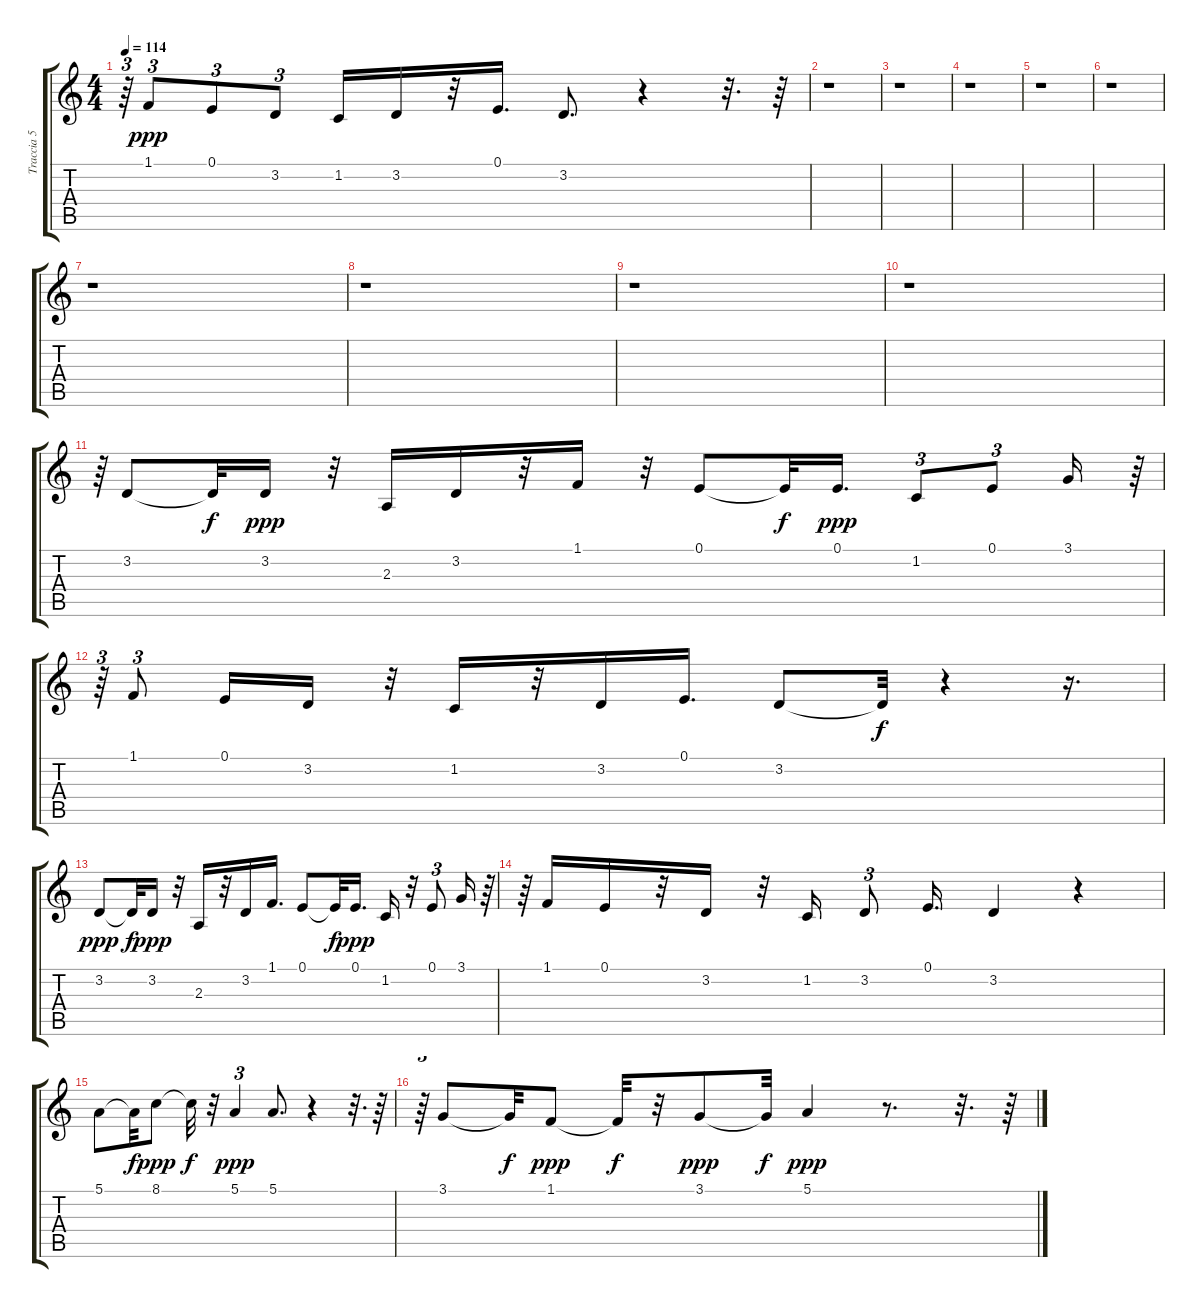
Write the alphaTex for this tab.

\track ("Traccia 5" "Traccia 5") {instrument voiceoohs}
\staff {score tabs}
\tuning (E4 B3 G3 D3 A2 E2) {hide}
\ts (4 4)
\tempo 114
\clef g2
\ks c
r.64{tu (3 2) dy ppp} 1.1.8{tu (3 2)} 0.1.8{tu (3 2)} 3.2.8{tu (3 2)} 1.2.16 3.2.16 r.32 0.1.16{d} 3.2.8{d} r.4 r.32{d} r.64 |
r.1 |
r.1 |
r.1 |
r.1 |
r.1 |
r.1 |
r.1 |
r.1 |
r.1 |
r.64{tu (3 2)} 3.2.8 3.2{t}.32{dy f} 3.2.16{dy ppp} r.32 2.3.16 3.2.16 r.32 1.1.16 r.32 0.1.8 0.1{t}.32{dy f} 0.1.16{d dy ppp} 1.2.8{tu (3 2)} 0.1.8{tu (3 2)} 3.1.16 r.64{tu (3 2)} |
r.64{tu (3 2)} 1.1.8{tu (3 2)} 0.1.16 3.2.16 r.32 1.2.16 r.32 3.2.16 0.1.16{d} 3.2.8 3.2{t}.32{dy f} r.4 r.16{d} |
3.2.8{dy ppp} 3.2{t}.32{dy f} 3.2.16{dy ppp} r.32 2.3.16 r.32 3.2.16 1.1.16{d} 0.1.8 0.1{t}.32{dy f} 0.1.16{d dy ppp} 1.2.16 r.32 0.1.8{tu (3 2)} 3.1.16 r.64{tu (3 2)} |
r.64{tu (3 2)} 1.1.16 0.1.16 r.32 3.2.16 r.32 1.2.16 3.2.8{tu (3 2)} 0.1.16{d} 3.2.4 r.4 |
5.1.8 5.1{t}.32{dy f} 8.1.8{dy ppp} 8.1{t}.32{dy f} r.32 5.1.4{tu (3 2) dy ppp} 5.1.8{d} r.4 r.32{d} r.64 |
r.64{tu (3 2)} 3.1.8 3.1{t}.32{dy f} 1.1.8{dy ppp} 1.1{t}.32{dy f} r.32 3.1.8{dy ppp} 3.1{t}.32{dy f} 5.1.4{dy ppp} r.8{d} r.32{d} r.64
